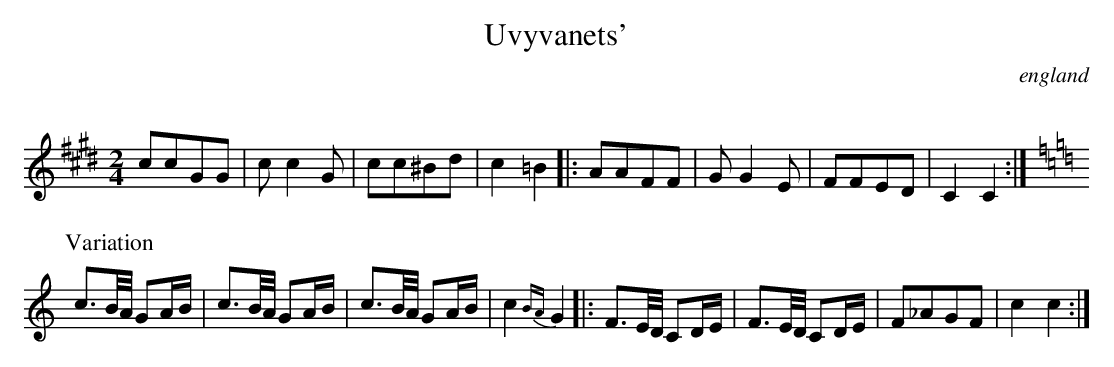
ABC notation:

X:1
T:Uvyvanets'
O:england
Q:140
M:2/4
L:1/8
K:C#m
ccGG | c c2 G | cc^Bd | c2 =B2 |:\
AAFF | G G2 E | FFED | C2 C2 :|
P: Variation
K:C
c3/2B/4A/4 GA/2B/2 |  c3/2B/4A/4 GA/2B/2 |\
c3/2B/4A/4 GA/2B/2 | c2{BA}G2 |: \
F3/2E/4D/4 CD/2E/2 |  F3/2E/4D/4 CD/2E/2 | \
F_AGF | c2c2 :|
